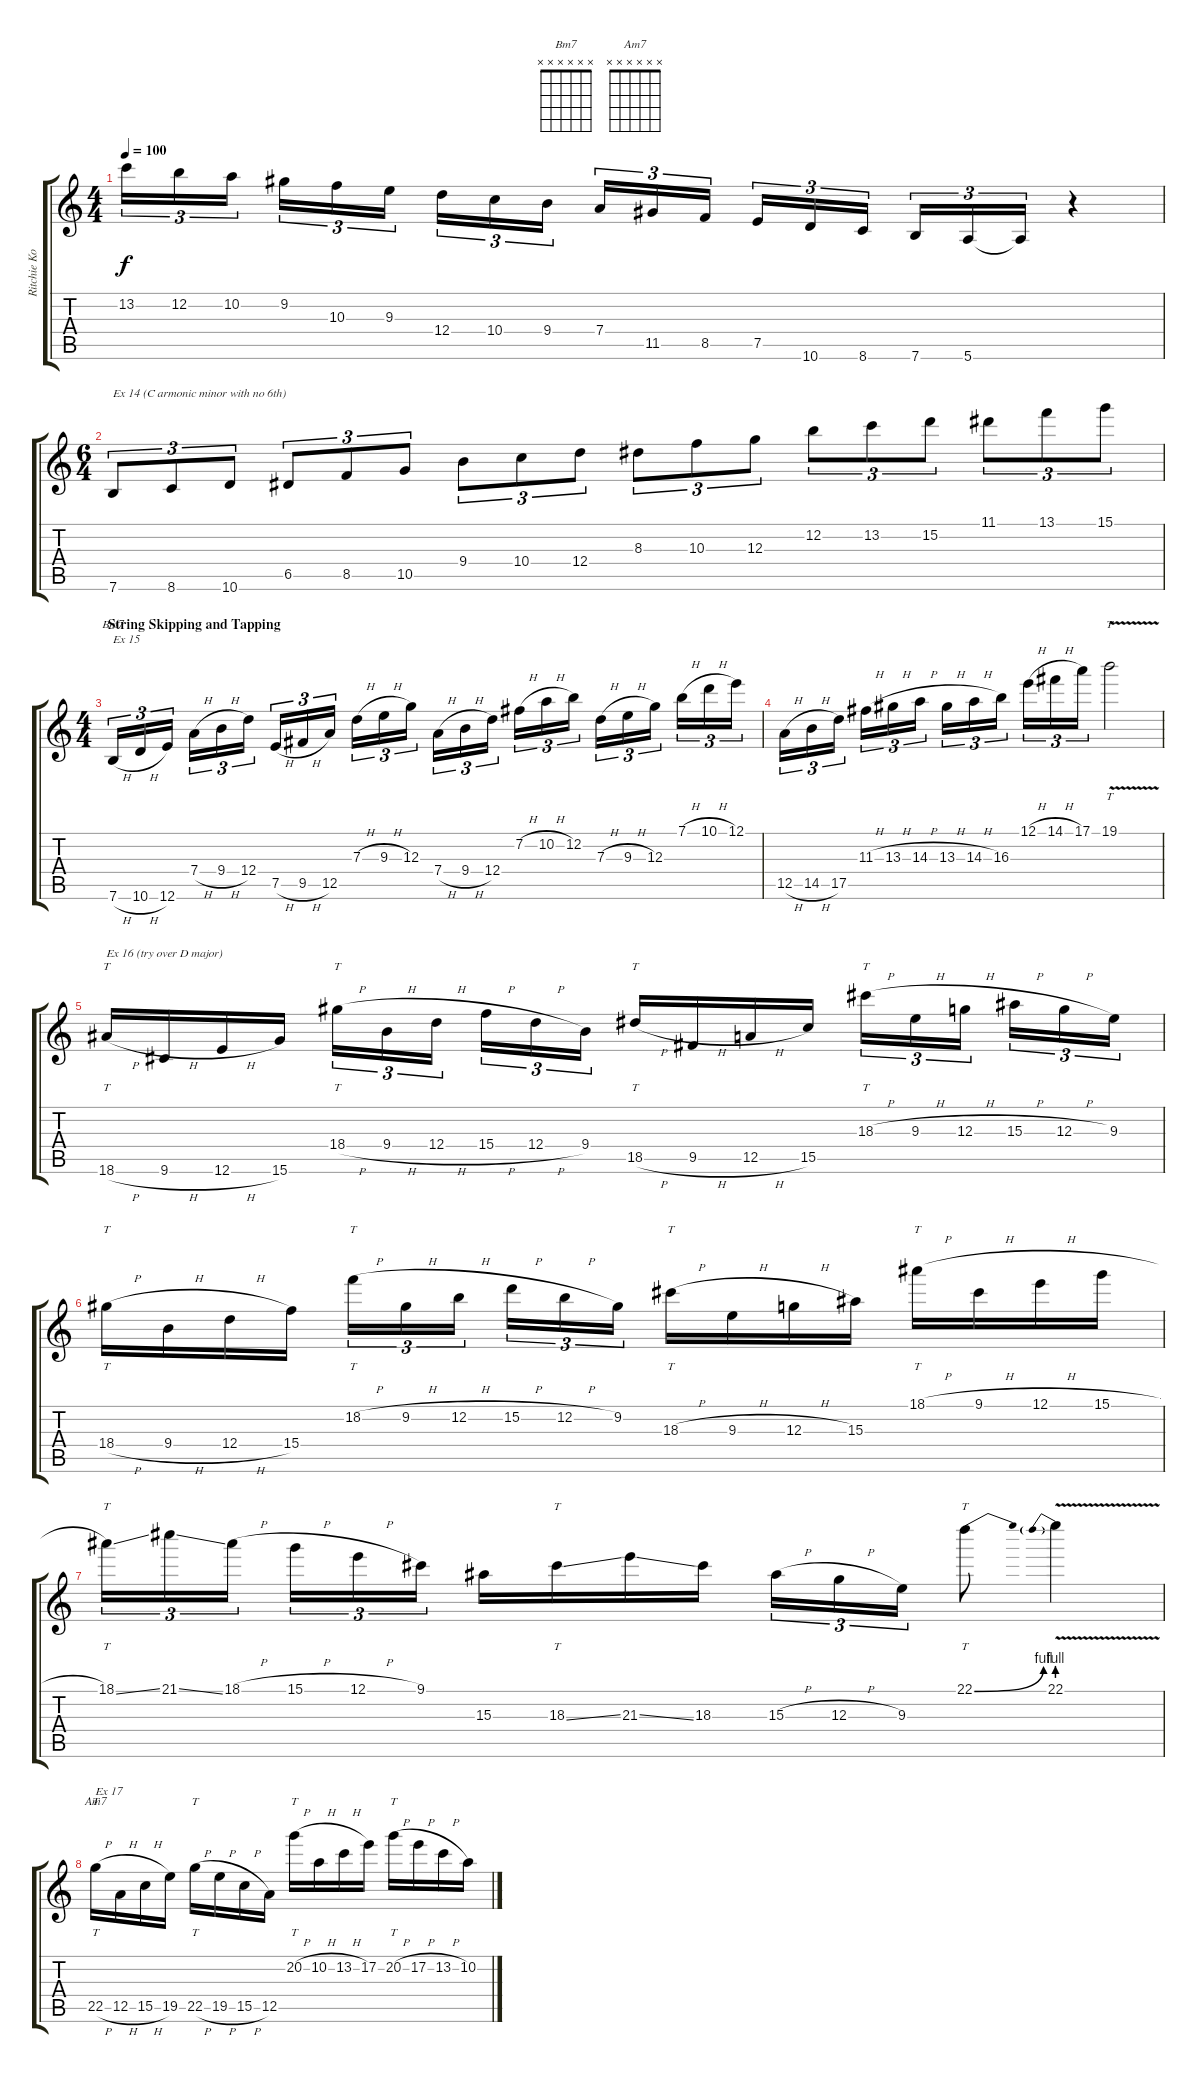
\track ("Ritchie Kotzen" "Ritchie Ko") {instrument distortionguitar}
\staff {score tabs}
\tuning (E4 B3 G3 D3 A2 E2) {hide}
\chord ("Bm7" x x x x x x)
\chord ("Am7" x x x x x x)
\ts (4 4)
\tempo 100
\clef g2
\ks c
13.2.16{tu (3 2) dy f} 12.2.16{tu (3 2)} 10.2.16{tu (3 2) beam splitsecondary} 9.2.16{tu (3 2)} 10.3.16{tu (3 2)} 9.3.16{tu (3 2)} 12.4.16{tu (3 2)} 10.4.16{tu (3 2)} 9.4.16{tu (3 2) beam splitsecondary} 7.4.16{tu (3 2)} 11.5.16{tu (3 2)} 8.5.16{tu (3 2)} 7.5.16{tu (3 2)} 10.6.16{tu (3 2)} 8.6.16{tu (3 2) beam splitsecondary} 7.6.16{tu (3 2)} 5.6.16{tu (3 2)} 5.6{t}.16{tu (3 2)} r.4 |
\ts (6 4)
7.6.8{tu (3 2) txt "Ex 14 (C armonic minor with no 6th)"} 8.6.8{tu (3 2)} 10.6.8{tu (3 2)} 6.5.8{tu (3 2)} 8.5.8{tu (3 2)} 10.5.8{tu (3 2)} 9.4.8{tu (3 2)} 10.4.8{tu (3 2)} 12.4.8{tu (3 2)} 8.3.8{tu (3 2)} 10.3.8{tu (3 2)} 12.3.8{tu (3 2)} 12.2.8{tu (3 2)} 13.2.8{tu (3 2)} 15.2.8{tu (3 2)} 11.1.8{tu (3 2)} 13.1.8{tu (3 2)} 15.1.8{tu (3 2)} |
\ts (4 4)
\section ("" "String Skipping and Tapping")
7.6{h}.16{tu (3 2) ch "Bm7" txt "Ex 15"} 10.6{h}.16{tu (3 2)} 12.6.16{tu (3 2) beam splitsecondary} 7.4{h}.16{tu (3 2)} 9.4{h}.16{tu (3 2)} 12.4.16{tu (3 2)} 7.5{h}.16{tu (3 2)} 9.5{h}.16{tu (3 2)} 12.5.16{tu (3 2) beam splitsecondary} 7.3{h}.16{tu (3 2)} 9.3{h}.16{tu (3 2)} 12.3.16{tu (3 2)} 7.4{h}.16{tu (3 2)} 9.4{h}.16{tu (3 2)} 12.4.16{tu (3 2) beam splitsecondary} 7.2{h}.16{tu (3 2)} 10.2{h}.16{tu (3 2)} 12.2.16{tu (3 2)} 7.3{h}.16{tu (3 2)} 9.3{h}.16{tu (3 2)} 12.3.16{tu (3 2) beam splitsecondary} 7.1{h}.16{tu (3 2)} 10.1{h}.16{tu (3 2)} 12.1.16{tu (3 2)} |
12.5{h}.16{tu (3 2)} 14.5{h}.16{tu (3 2)} 17.5.16{tu (3 2) beam splitsecondary} 11.3{h}.16{tu (3 2)} 13.3{h}.16{tu (3 2)} 14.3{h}.16{tu (3 2)} 13.3{h}.16{tu (3 2)} 14.3{h}.16{tu (3 2)} 16.3.16{tu (3 2) beam splitsecondary} 12.1{h}.16{tu (3 2)} 14.1{h}.16{tu (3 2)} 17.1.16{tu (3 2)} 19.1{v}.2{tt} |
18.6{h}.16{tt txt "Ex 16 (try over D major)"} 9.6{h}.16 12.6{h}.16 15.6.16 18.4{h}.16{tt tu (3 2)} 9.4{h}.16{tu (3 2)} 12.4{h}.16{tu (3 2) beam splitsecondary} 15.4{h}.16{tu (3 2)} 12.4{h}.16{tu (3 2)} 9.4.16{tu (3 2)} 18.5{h}.16{tt} 9.5{h}.16 12.5{h}.16 15.5.16 18.3{h}.16{tt tu (3 2)} 9.3{h}.16{tu (3 2)} 12.3{h}.16{tu (3 2) beam splitsecondary} 15.3{h}.16{tu (3 2)} 12.3{h}.16{tu (3 2)} 9.3.16{tu (3 2)} |
18.4{h}.16{tt} 9.4{h}.16 12.4{h}.16 15.4.16 18.2{h}.16{tt tu (3 2)} 9.2{h}.16{tu (3 2)} 12.2{h}.16{tu (3 2) beam splitsecondary} 15.2{h}.16{tu (3 2)} 12.2{h}.16{tu (3 2)} 9.2.16{tu (3 2)} 18.3{h}.16{tt} 9.3{h}.16 12.3{h}.16 15.3.16 18.1{h}.16{tt} 9.1{h}.16 12.1{h}.16 15.1{h}.16 |
18.1{ss}.16{tt tu (3 2)} 21.1{ss}.16{tu (3 2)} 18.1{h}.16{tu (3 2) beam splitsecondary} 15.1{h}.16{tu (3 2)} 12.1{h}.16{tu (3 2)} 9.1.16{tu (3 2)} 15.3.16 18.3{ss}.16{tt} 21.3{ss}.16 18.3.16 15.3{h}.16{tu (3 2)} 12.3{h}.16{tu (3 2)} 9.3.16{tu (3 2)} 22.1{be (bend 0 0 60 4)}.8{tt} 22.1{be (prebend 0 4 60 4) v}.4 |
22.5{h}.16{tt ch "Am7" txt "Ex 17"} 12.5{h}.16 15.5{h}.16 19.5.16 22.5{h}.16{tt} 19.5{h}.16 15.5{h}.16 12.5.16 20.2{h}.16{tt} 10.2{h}.16 13.2{h}.16 17.2.16 20.2{h}.16{tt} 17.2{h}.16 13.2{h}.16 10.2.16
